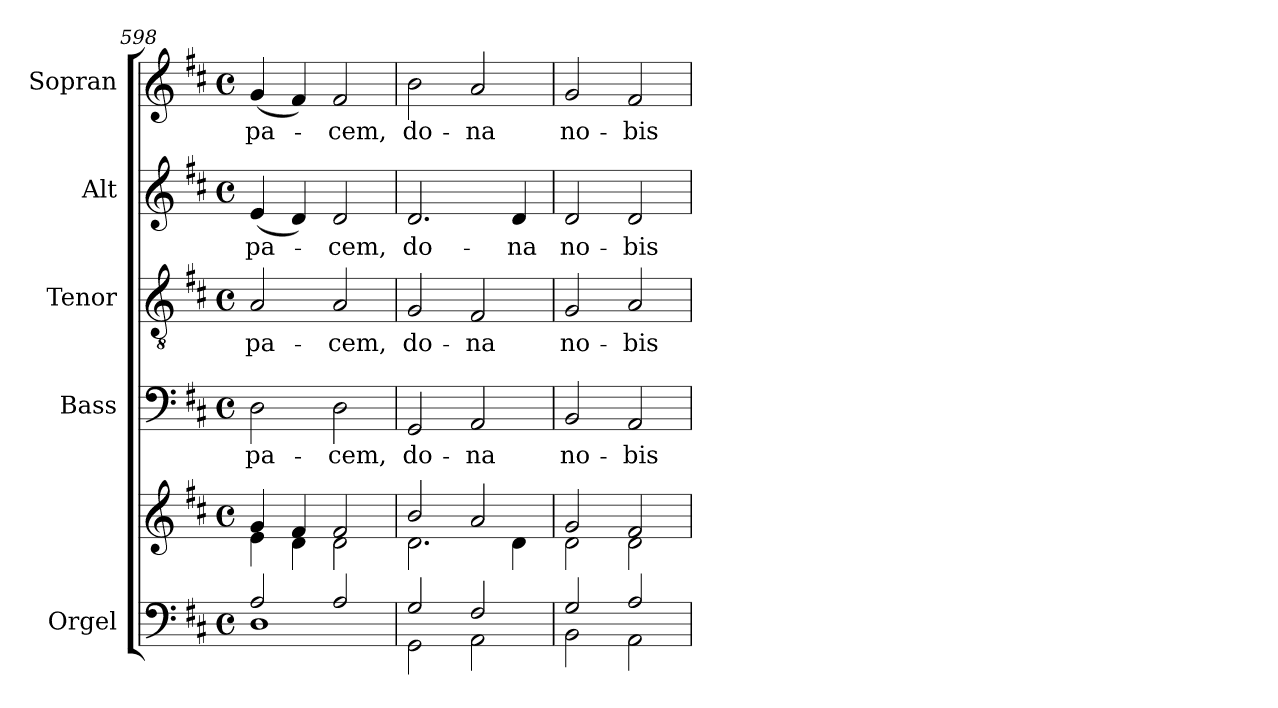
**kern	**kern	**kern	**text	**kern	**text	**kern	**text	**kern	**text
*part5	*part5	*part4	*part4	*part3	*part3	*part2	*part2	*part1	*part1
*staff6	*staff5	*staff4	*staff4	*staff3	*staff3	*staff2	*staff2	*staff1	*staff1
*I"Orgel	*	*I"Bass	*	*I"Tenor	*	*I"Alt	*	*I"Sopran	*
*I'Org.	*	*I'B	*	*I'T	*	*I'A	*	*I'S	*
*clefF4	*clefG2	*clefF4	*	*clefGv2	*	*clefG2	*	*clefG2	*
*k[f#c#]	*k[f#c#]	*k[f#c#]	*	*k[f#c#]	*	*k[f#c#]	*	*k[f#c#]	*
*D:	*D:	*D:	*	*D:	*	*D:	*	*D:	*
*M4/4	*M4/4	*M4/4	*	*M4/4	*	*M4/4	*	*M4/4	*
*met(c)	*met(c)	*met(c)	*	*met(c)	*	*met(c)	*	*met(c)	*
=598	=598	=598	=598	=598	=598	=598	=598	=598	=598
*^	*^	*	*	*	*	*	*	*	*
!	!	!	!	!	!LO:LY:b	!	!LO:LY:b	!	!LO:LY:b	!	!LO:LY:b
2A!/	1D!	4g!/	4e!\	2D\	pa-	2A/	pa-	(<4e/	pa-	(<4g/	pa-
.	.	4f#!/	4d!\	.	.	.	.	4d/)	.	4f#/)	.
!	!	!	!	!	!LO:LY:b	!	!LO:LY:b	!	!LO:LY:b	!	!LO:LY:b
2A!/	.	2f#!/	2d!\	2D\	-cem,	2A/	-cem,	2d/	-cem,	2f#/	-cem,
!!LO:PB:g=z
=599	=599	=599	=599	=599	=599	=599	=599	=599	=599	=599	=599
!	!	!	!	!	!LO:LY:b	!	!LO:LY:b	!	!LO:LY:b	!	!LO:LY:b
2G!/	2GG!\	2b!/	2.d!\	2GG/	do-	2G/	do-	2.d/	do-	2b\	do-
!	!	!	!	!	!LO:LY:b	!	!LO:LY:b	!	!	!	!LO:LY:b
2F#!/	2AA!\	2a!/	.	2AA/	-na	2F#/	-na	.	.	2a/	-na
!	!	!	!	!	!	!	!	!	!LO:LY:b	!	!
.	.	.	4d!\	.	.	.	.	4d/	-na	.	.
=600	=600	=600	=600	=600	=600	=600	=600	=600	=600	=600	=600
!	!	!	!	!	!LO:LY:b	!	!LO:LY:b	!	!LO:LY:b	!	!LO:LY:b
2G!/	2BB!\	2g!/	2d!\	2BB/	no-	2G/	no-	2d/	no-	2g/	no-
!	!	!	!	!	!LO:LY:b	!	!LO:LY:b	!	!LO:LY:b	!	!LO:LY:b
2A!/	2AA!\	2f#!/	2d!\	2AA/	-bis	2A/	-bis	2d/	-bis	2f#/	-bis
*v	*v	*	*	*	*	*	*	*	*	*	*
*	*v	*v	*	*	*	*	*	*	*	*
=	=	=	=	=	=	=	=	=	=
*-	*-	*-	*-	*-	*-	*-	*-	*-	*-
